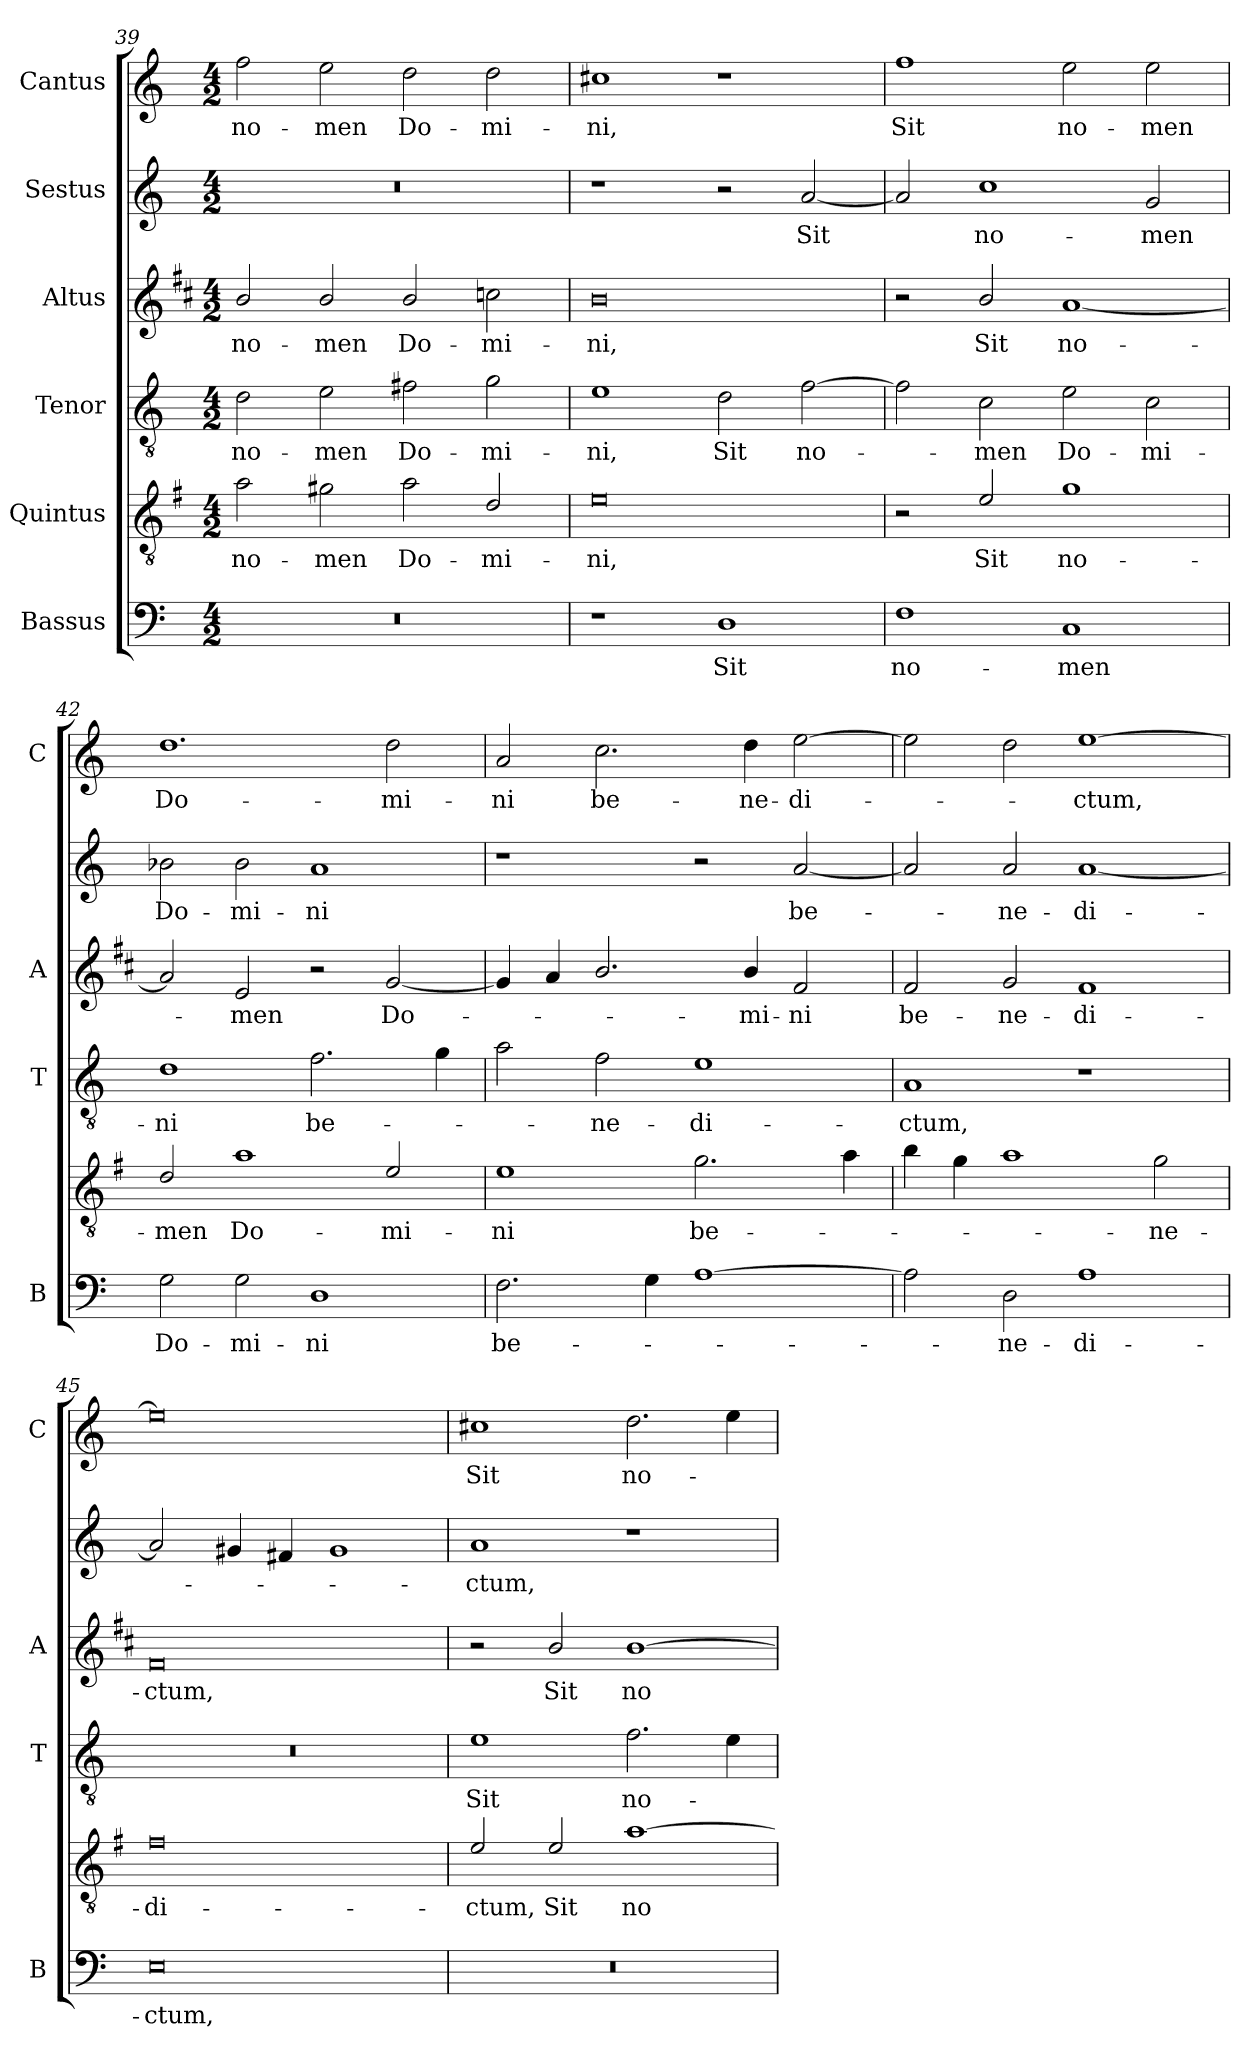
**kern	**text	**kern	**text	**kern	**text	**kern	**text	**kern	**text	**kern	**text
*part6	*part6	*part5	*part5	*part4	*part4	*part3	*part3	*part2	*part2	*part1	*part1
*staff6	*staff6	*staff5	*staff5	*staff4	*staff4	*staff3	*staff3	*staff2	*staff2	*staff1	*staff1
*I"Bassus	*	*I"Quintus	*	*I"Tenor	*	*I"Altus	*	*I"Sestus	*	*I"Cantus	*
*I'B	*	*	*	*I'T	*	*I'A	*	*	*	*I'C	*
*clefF4	*	*clefGv2	*	*clefGv2	*	*clefG2	*	*clefG2	*	*clefG2	*
*	*	*ITrd4c7	*	*	*	*ITrd1c2	*	*	*	*	*
*k[]	*	*k[]	*	*k[]	*	*k[]	*	*k[]	*	*k[]	*
*C:	*	*C:	*	*C:	*	*C:	*	*C:	*	*C:	*
*M4/2	*	*M4/2	*	*M4/2	*	*M4/2	*	*M4/2	*	*M4/2	*
=39	=39	=39	=39	=39	=39	=39	=39	=39	=39	=39	=39
!	!	!	!LO:LY:b	!	!LO:LY:b	!	!LO:LY:b	!	!	!	!LO:LY:b
0r	.	2d\	no-	2d\	no-	2a/	no-	0r	.	2ff\	no-
!	!	!	!LO:LY:b	!	!LO:LY:b	!	!LO:LY:b	!	!	!	!LO:LY:b
.	.	2c#X\	-men	2e\	-men	2a/	-men	.	.	2ee\	-men
!	!	!	!LO:LY:b	!	!LO:LY:b	!	!LO:LY:b	!	!	!	!LO:LY:b
.	.	2d\	Do-	2f#X\	Do-	2a/	Do-	.	.	2dd\	Do-
!	!	!	!LO:LY:b	!	!LO:LY:b	!	!LO:LY:b	!	!	!	!LO:LY:b
.	.	2G/	-mi-	2g\	-mi-	2b-X\	-mi-	.	.	2dd\	-mi-
=40	=40	=40	=40	=40	=40	=40	=40	=40	=40	=40	=40
!	!	!	!LO:LY:b	!	!LO:LY:b	!	!LO:LY:b	!	!	!	!LO:LY:b
1r	.	0A	-ni,	1e	-ni,	0a	-ni,	1r	.	1cc#X	-ni,
!	!LO:LY:b	!	!	!	!LO:LY:b	!	!	!	!	!	!
1D	Sit	.	.	2d\	Sit	.	.	2r	.	1r	.
!	!	!	!	!	!LO:LY:b	!	!	!	!LO:LY:b	!	!
.	.	.	.	[2f\	no-	.	.	[2a/	Sit	.	.
=41	=41	=41	=41	=41	=41	=41	=41	=41	=41	=41	=41
!	!LO:LY:b	!	!	!	!	!	!	!	!	!	!LO:LY:b
1F	no-	2r	.	2f\]	.	2r	.	2a/]	.	1ff	Sit
!	!	!	!LO:LY:b	!	!LO:LY:b	!	!LO:LY:b	!	!LO:LY:b	!	!
.	.	2A/	Sit	2c\	-men	2a/	Sit	1cc	no-	.	.
!	!LO:LY:b	!	!LO:LY:b	!	!LO:LY:b	!	!LO:LY:b	!	!	!	!LO:LY:b
1C	-men	1c	no-	2e\	Do-	[1g	no-	.	.	2ee\	no-
!	!	!	!	!	!LO:LY:b	!	!	!	!LO:LY:b	!	!LO:LY:b
.	.	.	.	2c\	-mi-	.	.	2g/	-men	2ee\	-men
!!LO:LB:g=z
=42	=42	=42	=42	=42	=42	=42	=42	=42	=42	=42	=42
!	!LO:LY:b	!	!LO:LY:b	!	!LO:LY:b	!	!	!	!LO:LY:b	!	!LO:LY:b
2G\	Do-	2G/	-men	1d	-ni	2g/]	.	2b-X\	Do-	1.dd	Do-
!	!LO:LY:b	!	!LO:LY:b	!	!	!	!LO:LY:b	!	!LO:LY:b	!	!
2G\	-mi-	1d	Do-	.	.	2d/	-men	2b-\	-mi-	.	.
!	!LO:LY:b	!	!	!	!LO:LY:b	!	!	!	!LO:LY:b	!	!
1D	-ni	.	.	2.f\	be-	2r	.	1a	-ni	.	.
!	!	!	!LO:LY:b	!	!	!	!LO:LY:b	!	!	!	!LO:LY:b
.	.	2A/	-mi-	.	.	[2f/	Do-	.	.	2dd\	-mi-
.	.	.	.	4g\	.	.	.	.	.	.	.
=43	=43	=43	=43	=43	=43	=43	=43	=43	=43	=43	=43
!	!LO:LY:b	!	!LO:LY:b	!	!	!	!	!	!	!	!LO:LY:b
2.F\	be-	1A	-ni	2a\	.	4f/]	.	1r	.	2a/	-ni
.	.	.	.	.	.	4g/	.	.	.	.	.
!	!	!	!	!	!LO:LY:b	!	!	!	!	!	!LO:LY:b
.	.	.	.	2f\	-ne-	2.a/	.	.	.	2.cc\	be-
4G\	.	.	.	.	.	.	.	.	.	.	.
!	!	!	!LO:LY:b	!	!LO:LY:b	!	!	!	!	!	!
[1A	.	2.c\	be-	1e	-di-	.	.	2r	.	.	.
!	!	!	!	!	!	!	!LO:LY:b	!	!	!	!LO:LY:b
.	.	.	.	.	.	4a/	-mi-	.	.	4dd\	-ne-
!	!	!	!	!	!	!	!LO:LY:b	!	!LO:LY:b	!	!LO:LY:b
.	.	.	.	.	.	2e/	-ni	[2a/	be-	[2ee\	-di-
.	.	4d\	.	.	.	.	.	.	.	.	.
=44	=44	=44	=44	=44	=44	=44	=44	=44	=44	=44	=44
!	!	!	!	!	!LO:LY:b	!	!LO:LY:b	!	!	!	!
2A\]	.	4e\	.	1A	-ctum,	2e/	be-	2a/]	.	2ee\]	.
.	.	4c\	.	.	.	.	.	.	.	.	.
!	!LO:LY:b	!	!	!	!	!	!LO:LY:b	!	!LO:LY:b	!	!
2D\	-ne-	1d	.	.	.	2f/	-ne-	2a/	-ne-	2dd\	.
!	!LO:LY:b	!	!	!	!	!	!LO:LY:b	!	!LO:LY:b	!	!LO:LY:b
1A	-di-	.	.	1r	.	1e	-di-	[1a	-di-	[1ee	-ctum,
!	!	!	!LO:LY:b	!	!	!	!	!	!	!	!
.	.	2c\	-ne-	.	.	.	.	.	.	.	.
=45	=45	=45	=45	=45	=45	=45	=45	=45	=45	=45	=45
!	!LO:LY:b	!	!LO:LY:b	!	!	!	!LO:LY:b	!	!	!	!
0E	-ctum,	0B	-di-	0r	.	0e	-ctum,	2a/]	.	0ee]	.
.	.	.	.	.	.	.	.	4g#X/	.	.	.
.	.	.	.	.	.	.	.	4f#X/	.	.	.
.	.	.	.	.	.	.	.	1g#	.	.	.
=46	=46	=46	=46	=46	=46	=46	=46	=46	=46	=46	=46
!	!	!	!LO:LY:b	!	!LO:LY:b	!	!	!	!LO:LY:b	!	!LO:LY:b
0r	.	2A/	-ctum,	1e	Sit	2r	.	1a	-ctum,	1cc#X	Sit
!	!	!	!LO:LY:b	!	!	!	!LO:LY:b	!	!	!	!
.	.	2A/	Sit	.	.	2a/	Sit	.	.	.	.
!	!	!	!LO:LY:b	!	!LO:LY:b	!	!LO:LY:b	!	!	!	!LO:LY:b
.	.	[1d	no-	2.f\	no-	[1a	no-	1r	.	2.dd\	no-
.	.	.	.	4e\	.	.	.	.	.	4ee\	.
=	=	=	=	=	=	=	=	=	=	=	=
*-	*-	*-	*-	*-	*-	*-	*-	*-	*-	*-	*-
